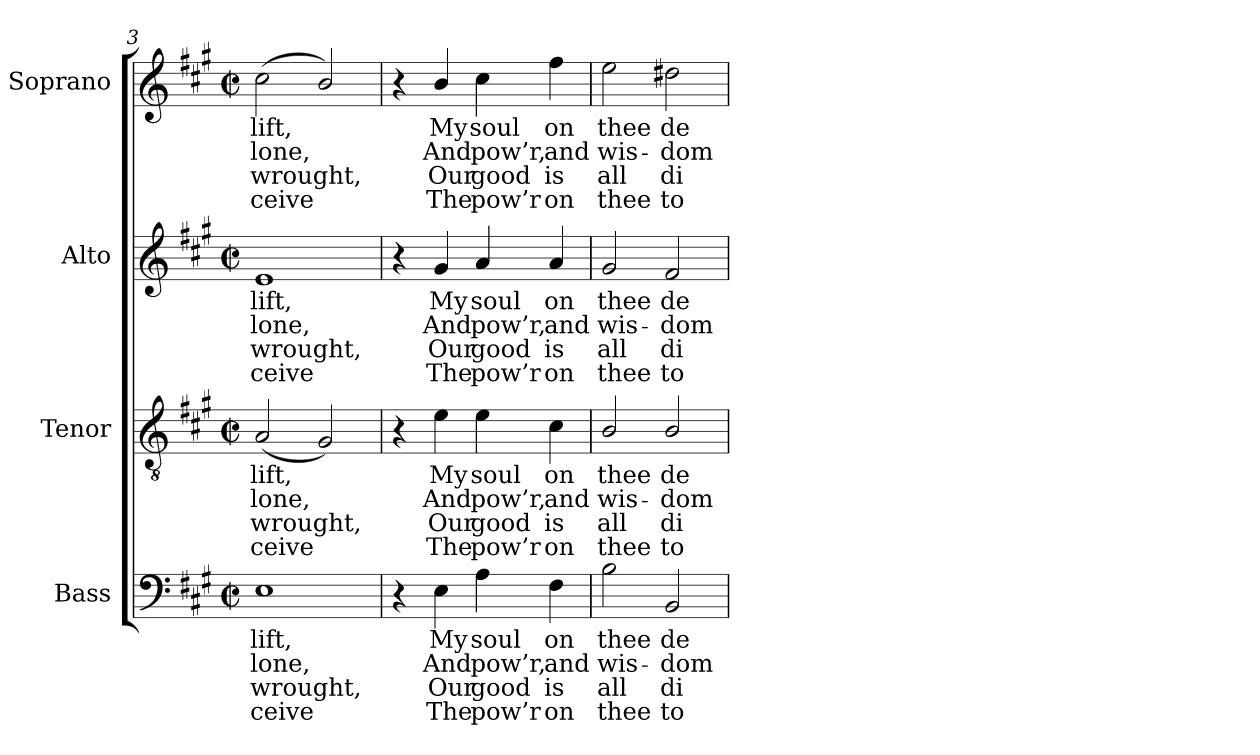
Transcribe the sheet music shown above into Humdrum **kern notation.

**kern	**text	**text	**text	**text	**kern	**text	**text	**text	**text	**kern	**text	**text	**text	**text	**kern	**text	**text	**text	**text
*part4	*part4	*part4	*part4	*part4	*part3	*part3	*part3	*part3	*part3	*part2	*part2	*part2	*part2	*part2	*part1	*part1	*part1	*part1	*part1
*staff4	*staff4	*staff4	*staff4	*staff4	*staff3	*staff3	*staff3	*staff3	*staff3	*staff2	*staff2	*staff2	*staff2	*staff2	*staff1	*staff1	*staff1	*staff1	*staff1
*I"Bass	*	*	*	*	*I"Tenor	*	*	*	*	*I"Alto	*	*	*	*	*I"Soprano	*	*	*	*
*I'B.	*	*	*	*	*I'T.	*	*	*	*	*I'A.	*	*	*	*	*I'S.	*	*	*	*
*clefF4	*	*	*	*	*clefGv2	*	*	*	*	*clefG2	*	*	*	*	*clefG2	*	*	*	*
*	*	*	*	*	*ITrd7c12	*	*	*	*	*	*	*	*	*	*	*	*	*	*
*k[f#c#g#]	*	*	*	*	*k[f#c#g#]	*	*	*	*	*k[f#c#g#]	*	*	*	*	*k[f#c#g#]	*	*	*	*
*A:	*	*	*	*	*A:	*	*	*	*	*A:	*	*	*	*	*A:	*	*	*	*
*M2/2	*	*	*	*	*M2/2	*	*	*	*	*M2/2	*	*	*	*	*M2/2	*	*	*	*
*met(c|)	*	*	*	*	*met(c|)	*	*	*	*	*met(c|)	*	*	*	*	*met(c|)	*	*	*	*
=3	=3	=3	=3	=3	=3	=3	=3	=3	=3	=3	=3	=3	=3	=3	=3	=3	=3	=3	=3
!	!LO:LY:b:color=#000000	!LO:LY:b:color=#000000	!LO:LY:b:color=#000000	!LO:LY:b:color=#000000	!	!	!	!	!	!	!	!	!	!	!	!	!	!	!
!	!	!	!	!	!	!LO:LY:b:color=#000000	!LO:LY:b:color=#000000	!LO:LY:b:color=#000000	!LO:LY:b:color=#000000	!	!	!	!	!	!	!	!	!	!
!	!	!	!	!	!	!	!	!	!	!	!LO:LY:b:color=#000000	!LO:LY:b:color=#000000	!LO:LY:b:color=#000000	!LO:LY:b:color=#000000	!	!	!	!	!
!	!	!	!	!	!	!	!	!	!	!	!	!	!	!	!	!LO:LY:b:color=#000000	!LO:LY:b:color=#000000	!LO:LY:b:color=#000000	!LO:LY:b:color=#000000
1Ei	lift,	-lone,	-wrought,	ceive	(2AAi/	lift,	-lone,	-wrought,	ceive	1ei	lift,	-lone,	-wrought,	ceive	(2cc#i\	lift,	-lone,	-wrought,	ceive
.	.	.	.	.	2GG#i/)	.	.	.	.	.	.	.	.	.	2bi/)	.	.	.	.
=4	=4	=4	=4	=4	=4	=4	=4	=4	=4	=4	=4	=4	=4	=4	=4	=4	=4	=4	=4
4r	.	.	.	.	4r	.	.	.	.	4r	.	.	.	.	4r	.	.	.	.
!	!LO:LY:b:color=#000000	!LO:LY:b:color=#000000	!LO:LY:b:color=#000000	!LO:LY:b:color=#000000	!	!	!	!	!	!	!	!	!	!	!	!	!	!	!
!	!	!	!	!	!	!LO:LY:b:color=#000000	!LO:LY:b:color=#000000	!LO:LY:b:color=#000000	!LO:LY:b:color=#000000	!	!	!	!	!	!	!	!	!	!
!	!	!	!	!	!	!	!	!	!	!	!LO:LY:b:color=#000000	!LO:LY:b:color=#000000	!LO:LY:b:color=#000000	!LO:LY:b:color=#000000	!	!	!	!	!
!	!	!	!	!	!	!	!	!	!	!	!	!	!	!	!	!LO:LY:b:color=#000000	!LO:LY:b:color=#000000	!LO:LY:b:color=#000000	!LO:LY:b:color=#000000
4Ei\	My	And	Our	The	4Ei\	My	And	Our	The	4g#i/	My	And	Our	The	4bi/	My	And	Our	The
!	!LO:LY:b:color=#000000	!LO:LY:b:color=#000000	!LO:LY:b:color=#000000	!LO:LY:b:color=#000000	!	!	!	!	!	!	!	!	!	!	!	!	!	!	!
!	!	!	!	!	!	!LO:LY:b:color=#000000	!LO:LY:b:color=#000000	!LO:LY:b:color=#000000	!LO:LY:b:color=#000000	!	!	!	!	!	!	!	!	!	!
!	!	!	!	!	!	!	!	!	!	!	!LO:LY:b:color=#000000	!LO:LY:b:color=#000000	!LO:LY:b:color=#000000	!LO:LY:b:color=#000000	!	!	!	!	!
!	!	!	!	!	!	!	!	!	!	!	!	!	!	!	!	!LO:LY:b:color=#000000	!LO:LY:b:color=#000000	!LO:LY:b:color=#000000	!LO:LY:b:color=#000000
4Ai\	soul	pow’r,	good	pow’r	4Ei\	soul	pow’r,	good	pow’r	4ai/	soul	pow’r,	good	pow’r	4cc#i\	soul	pow’r,	good	pow’r
!	!LO:LY:b:color=#000000	!LO:LY:b:color=#000000	!LO:LY:b:color=#000000	!LO:LY:b:color=#000000	!	!	!	!	!	!	!	!	!	!	!	!	!	!	!
!	!	!	!	!	!	!LO:LY:b:color=#000000	!LO:LY:b:color=#000000	!LO:LY:b:color=#000000	!LO:LY:b:color=#000000	!	!	!	!	!	!	!	!	!	!
!	!	!	!	!	!	!	!	!	!	!	!LO:LY:b:color=#000000	!LO:LY:b:color=#000000	!LO:LY:b:color=#000000	!LO:LY:b:color=#000000	!	!	!	!	!
!	!	!	!	!	!	!	!	!	!	!	!	!	!	!	!	!LO:LY:b:color=#000000	!LO:LY:b:color=#000000	!LO:LY:b:color=#000000	!LO:LY:b:color=#000000
4F#i\	on	and	is	on	4C#i\	on	and	is	on	4ai/	on	and	is	on	4ff#i\	on	and	is	on
=5	=5	=5	=5	=5	=5	=5	=5	=5	=5	=5	=5	=5	=5	=5	=5	=5	=5	=5	=5
!	!LO:LY:b:color=#000000	!LO:LY:b:color=#000000	!LO:LY:b:color=#000000	!LO:LY:b:color=#000000	!	!	!	!	!	!	!	!	!	!	!	!	!	!	!
!	!	!	!	!	!	!LO:LY:b:color=#000000	!LO:LY:b:color=#000000	!LO:LY:b:color=#000000	!LO:LY:b:color=#000000	!	!	!	!	!	!	!	!	!	!
!	!	!	!	!	!	!	!	!	!	!	!LO:LY:b:color=#000000	!LO:LY:b:color=#000000	!LO:LY:b:color=#000000	!LO:LY:b:color=#000000	!	!	!	!	!
!	!	!	!	!	!	!	!	!	!	!	!	!	!	!	!	!LO:LY:b:color=#000000	!LO:LY:b:color=#000000	!LO:LY:b:color=#000000	!LO:LY:b:color=#000000
2Bi\	thee	wis-	all	thee	2BBi/	thee	wis-	all	thee	2g#i/	thee	wis-	all	thee	2eei\	thee	wis-	all	thee
!	!LO:LY:b:color=#000000	!LO:LY:b:color=#000000	!LO:LY:b:color=#000000	!LO:LY:b:color=#000000	!	!	!	!	!	!	!	!	!	!	!	!	!	!	!
!	!	!	!	!	!	!LO:LY:b:color=#000000	!LO:LY:b:color=#000000	!LO:LY:b:color=#000000	!LO:LY:b:color=#000000	!	!	!	!	!	!	!	!	!	!
!	!	!	!	!	!	!	!	!	!	!	!LO:LY:b:color=#000000	!LO:LY:b:color=#000000	!LO:LY:b:color=#000000	!LO:LY:b:color=#000000	!	!	!	!	!
!	!	!	!	!	!	!	!	!	!	!	!	!	!	!	!	!LO:LY:b:color=#000000	!LO:LY:b:color=#000000	!LO:LY:b:color=#000000	!LO:LY:b:color=#000000
2BBi/	de-	-dom	di-	-to	2BBi/	de-	-dom	di-	-to	2f#i/	de-	-dom	di-	-to	2dd#Xi\	de-	-dom	di-	-to
=	=	=	=	=	=	=	=	=	=	=	=	=	=	=	=	=	=	=	=
*-	*-	*-	*-	*-	*-	*-	*-	*-	*-	*-	*-	*-	*-	*-	*-	*-	*-	*-	*-
